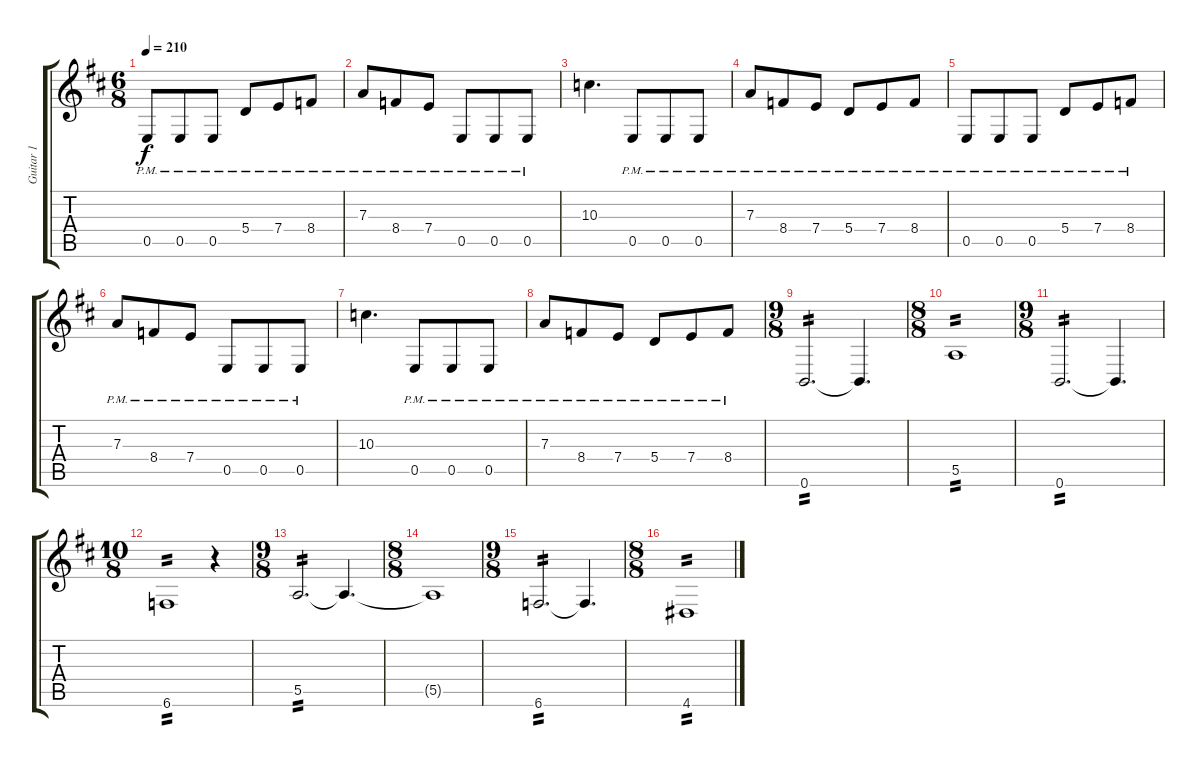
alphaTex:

\track ("Guitar 1" "Guitar 1") {instrument distortionguitar}
\staff {score tabs}
\tuning (B3 Gb3 D3 A2 E2 B1) {hide}
\ts (6 8)
\tempo 210
\clef g2
\ks bminor
0.5{pm}.8{dy f} 0.5{pm}.8 0.5{pm}.8 5.4{pm}.8 7.4{pm}.8 8.4{pm}.8 |
7.3{pm}.8 8.4{pm}.8 7.4{pm}.8 0.5{pm}.8 0.5{pm}.8 0.5{pm}.8 |
10.3.4{d} 0.5{pm}.8 0.5{pm}.8 0.5{pm}.8 |
7.3{pm}.8 8.4{pm}.8 7.4{pm}.8 5.4{pm}.8 7.4{pm}.8 8.4{pm}.8 |
0.5{pm}.8 0.5{pm}.8 0.5{pm}.8 5.4{pm}.8 7.4{pm}.8 8.4{pm}.8 |
7.3{pm}.8 8.4{pm}.8 7.4{pm}.8 0.5{pm}.8 0.5{pm}.8 0.5{pm}.8 |
10.3.4{d} 0.5{pm}.8 0.5{pm}.8 0.5{pm}.8 |
7.3{pm}.8 8.4{pm}.8 7.4{pm}.8 5.4{pm}.8 7.4{pm}.8 8.4{pm}.8 |
\ts (9 8)
0.6.2{d tp 2} 0.6{t}.4{d} |
\ts (8 8)
5.5.1{tp 2} |
\ts (9 8)
0.6.2{d tp 2} 0.6{t}.4{d} |
\ts (10 8)
6.6.1{tp 2} r.4 |
\ts (9 8)
5.5.2{d tp 2} 5.5{t}.4{d} |
\ts (8 8)
5.5{t}.1 |
\ts (9 8)
6.6.2{d tp 2} 6.6{t}.4{d} |
\ts (8 8)
4.6.1{tp 2}
